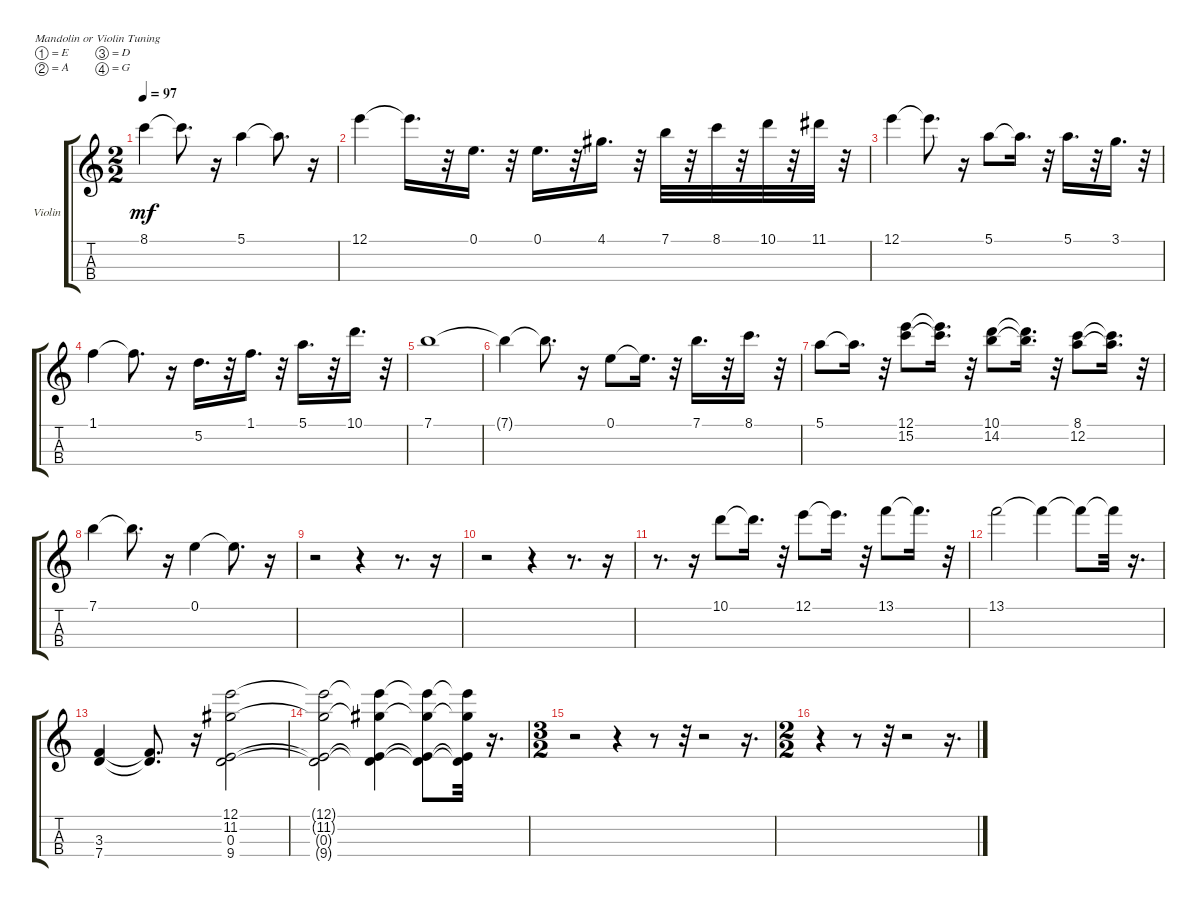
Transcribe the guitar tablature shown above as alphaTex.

\bracketExtendMode groupsimilarinstruments
\firstSystemTrackNameOrientation horizontal
\otherSystemsTrackNameOrientation horizontal
\track ("String1" "Violin") {instrument violin}
\staff {score tabs}
\tuning (E5 A4 D4 G3)
\ts (2 2)
\tempo 97
\clef g2
\ks c
8.1.4{dy mf} 8.1{t}.8{d} r.16 5.1.4 5.1{t}.8{d} r.16 |
12.1.4 12.1{t}.16{d} r.32 0.1.16{d} r.32 0.1.16{d} r.32 4.1.16{d} r.32 7.1.32 r.32 8.1.32 r.32 10.1.32 r.32 11.1.32 r.32 |
12.1.4 12.1{t}.8{d} r.16 5.1.8 5.1{t}.16{d} r.32 5.1.16{d} r.32 3.1.16{d} r.32 |
1.1.4 1.1{t}.8{d} r.16 5.2.16{d} r.32 1.1.16{d} r.32 5.1.16{d} r.32 10.1.16{d} r.32 |
7.1.1 |
7.1{t}.4 7.1{t}.8{d} r.16 0.1.8 0.1{t}.16{d} r.32 7.1.16{d} r.32 8.1.16{d} r.32 |
5.1.8 5.1{t}.16{d} r.32 (12.1 15.2).8 (12.1{t} 15.2{t}).16{d} r.32 (10.1 14.2).8 (10.1{t} 14.2{t}).16{d} r.32 (8.1 12.2).8 (8.1{t} 12.2{t}).16{d} r.32 |
7.1.4 7.1{t}.8{d} r.16 0.1.4 0.1{t}.8{d} r.16 |
r.2 r.4 r.8{d} r.16 |
r.2 r.4 r.8{d} r.16 |
r.8{d} r.16 10.1.8 10.1{t}.16{d} r.32 12.1.8 12.1{t}.16{d} r.32 13.1.8 13.1{t}.16{d} r.32 |
13.1.2 13.1{t}.4 13.1{t}.8 13.1{t}.32 r.16{d} |
(3.3 7.4).4 (3.3{t} 7.4{t}).8{d} r.16 (12.1 11.2 9.4 0.3).2 |
(12.1{t} 11.2{t} 9.4{t} 0.3{t}).2 (12.1{t} 11.2{t} 9.4{t} 0.3{t}).4 (12.1{t} 11.2{t} 9.4{t} 0.3{t}).8 (12.1{t} 11.2{t} 9.4{t} 0.3{t}).32 r.16{d} |
\ts (3 2)
r.2 r.4 r.8 r.32 r.2 r.16{d} |
\ts (2 2)
r.4 r.8 r.32 r.2 r.16{d}
